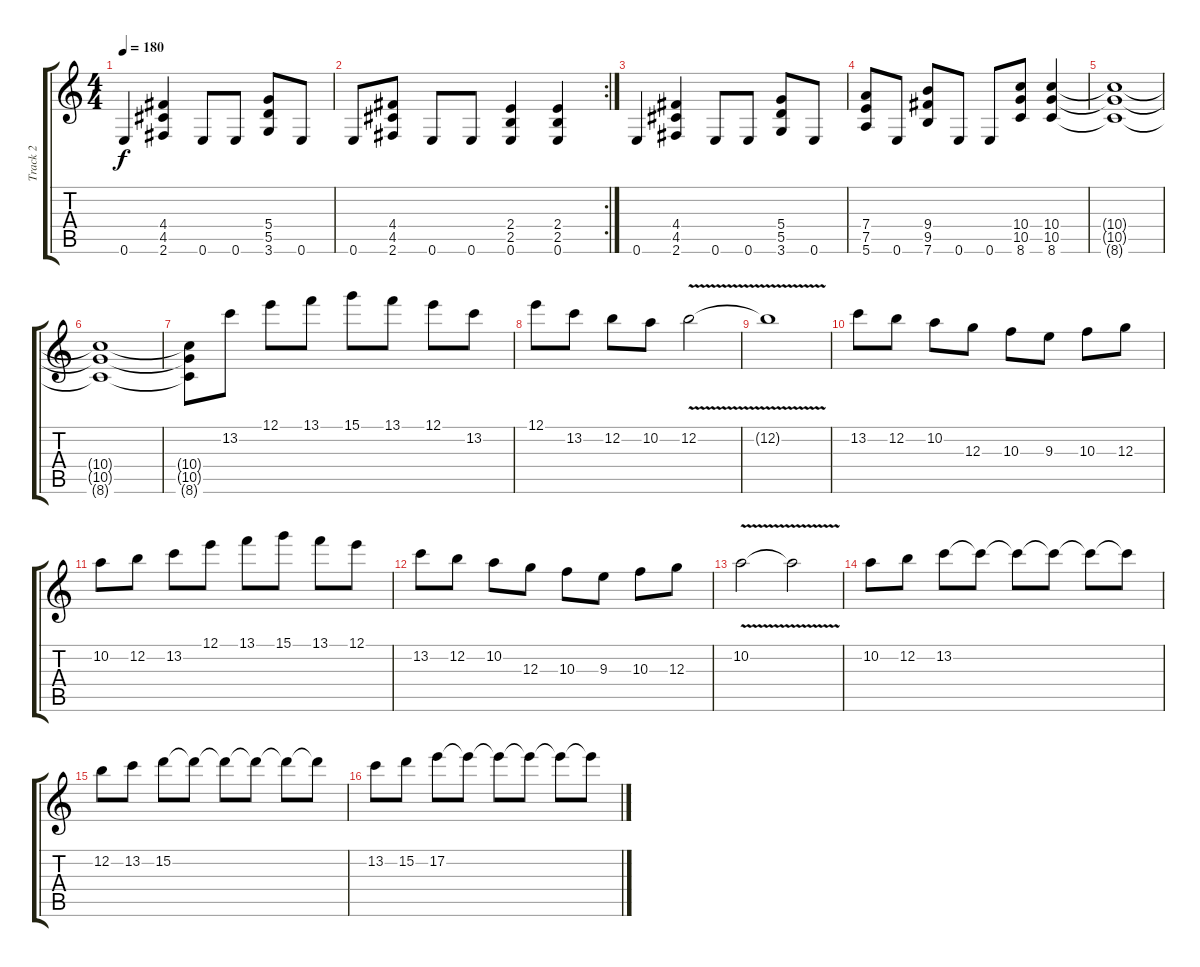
\track ("Track 2" "Track 2") {instrument distortionguitar}
\staff {score tabs}
\tuning (E4 B3 G3 D3 A2 E2) {hide}
\ts (4 4)
\tempo 180
\clef g2
\ks c
0.6.4{dy f} (4.4 4.5 2.6).4 0.6.8 0.6.8 (5.4 5.5 3.6).8 0.6.8 |
\rc 2
0.6.8 (4.4 4.5 2.6).8 0.6.8 0.6.8 (2.4 2.5 0.6).4 (2.4 2.5 0.6).4 |
0.6.4 (4.4 4.5 2.6).4 0.6.8 0.6.8 (5.4 5.5 3.6).8 0.6.8 |
(7.4 7.5 5.6).8 0.6.8 (9.4 9.5 7.6).8 0.6.8 0.6.8 (10.4 10.5 8.6).8 (10.4 10.5 8.6).4 |
(10.4{t} 10.5{t} 8.6{t}).1 |
(10.4{t} 10.5{t} 8.6{t}).1 |
(10.4{t} 10.5{t} 8.6{t}).8 13.2.8 12.1.8 13.1.8 15.1.8 13.1.8 12.1.8 13.2.8 |
12.1.8 13.2.8 12.2.8 10.2.8 12.2{v}.2 |
12.2{t}.1 |
13.2.8 12.2.8 10.2.8 12.3.8 10.3.8 9.3.8 10.3.8 12.3.8 |
10.2.8 12.2.8 13.2.8 12.1.8 13.1.8 15.1.8 13.1.8 12.1.8 |
13.2.8 12.2.8 10.2.8 12.3.8 10.3.8 9.3.8 10.3.8 12.3.8 |
10.2{v}.2 10.2{t}.2 |
10.2.8 12.2.8 13.2.8 13.2{t}.8 13.2{t}.8 13.2{t}.8 13.2{t}.8 13.2{t}.8 |
12.2.8 13.2.8 15.2.8 15.2{t}.8 15.2{t}.8 15.2{t}.8 15.2{t}.8 15.2{t}.8 |
13.2.8 15.2.8 17.2.8 17.2{t}.8 17.2{t}.8 17.2{t}.8 17.2{t}.8 17.2{t}.8
